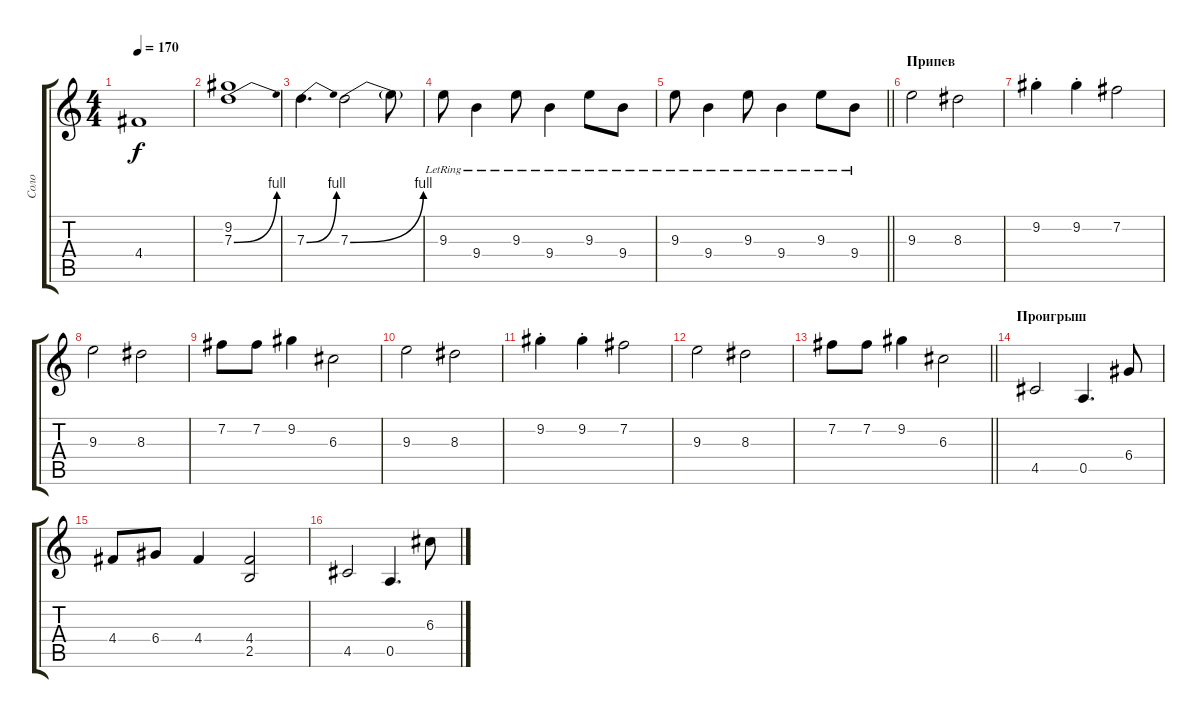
\track ("Соло" "Соло") {instrument electricguitarclean}
\staff {score tabs}
\tuning (E4 B3 G3 D3 A2 E2) {hide}
\ts (4 4)
\tempo 170
\clef g2
\ks c
4.4.1{dy f} |
(9.2 7.3{be (bend 0 0 60 4)}).1 |
7.3{be (bend 0 0 60 4)}.4{d} 7.3{be (bend 0 0 60 4)}.2 7.3{t}.8 |
9.3{lr}.8 9.4{lr}.4 9.3{lr}.8 9.4{lr}.4 9.3{lr}.8 9.4{lr}.8 |
\barLineRight lightlight
9.3{lr}.8 9.4{lr}.4 9.3{lr}.8 9.4{lr}.4 9.3{lr}.8 9.4{lr}.8 |
\section ("" "Припев")
9.3.2 8.3.2 |
9.2{st}.4 9.2{st}.4 7.2.2 |
9.3.2 8.3.2 |
7.2.8 7.2.8 9.2.4 6.3.2 |
9.3.2 8.3.2 |
9.2{st}.4 9.2{st}.4 7.2.2 |
9.3.2 8.3.2 |
\barLineRight lightlight
7.2.8 7.2.8 9.2.4 6.3.2 |
\section ("" "Проигрыш")
4.5.2{instrument overdrivenguitar} 0.5.4{d} 6.4.8 |
4.4.8 6.4.8 4.4.4 (4.4 2.5).2 |
4.5.2 0.5.4{d} 6.3.8
